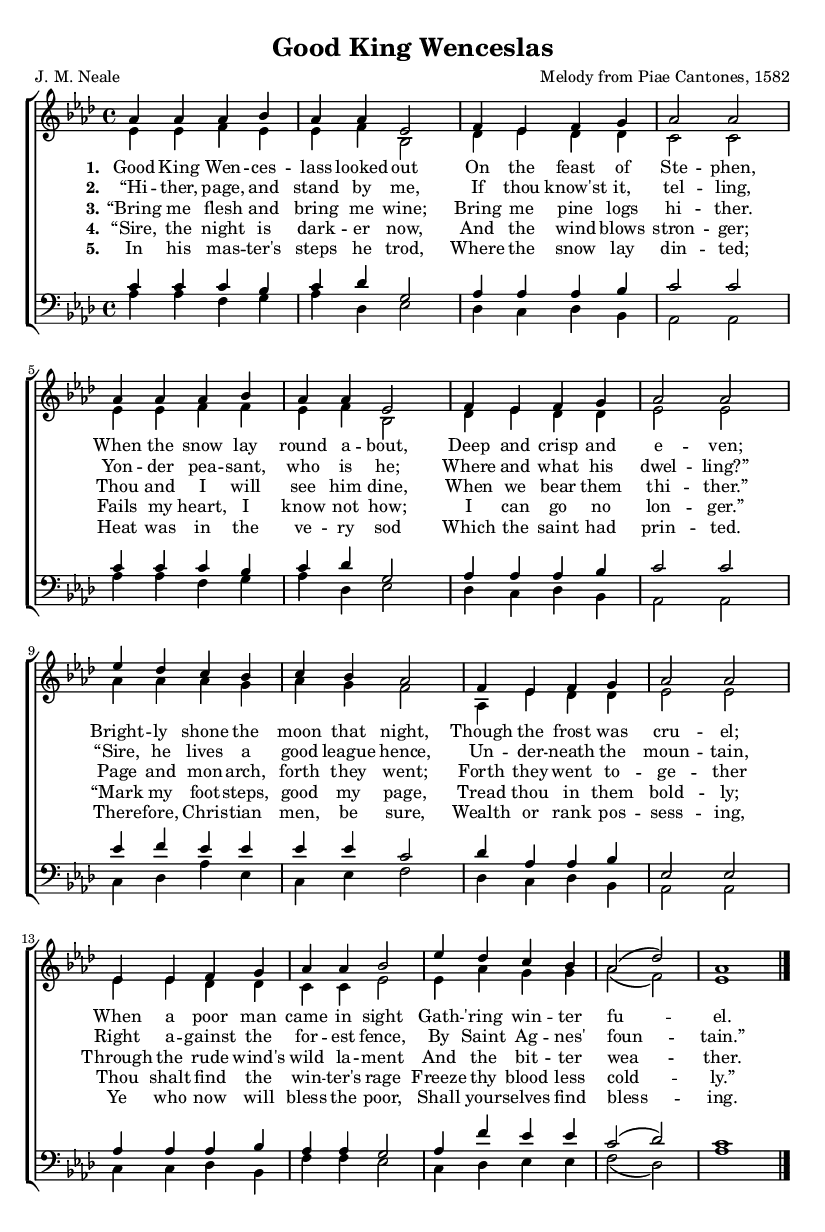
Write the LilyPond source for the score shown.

\header {
  filename = "GoodKingWenceslas.ly"
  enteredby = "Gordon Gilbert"
  composer = "Melody from Piae Cantones, 1582"
  poet = "J. M. Neale"
  date=""
  title = "Good King Wenceslas"
  metre = ""
  meter = \metre
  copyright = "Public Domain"
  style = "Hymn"
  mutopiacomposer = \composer
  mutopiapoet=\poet
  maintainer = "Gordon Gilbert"
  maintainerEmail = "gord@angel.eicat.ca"
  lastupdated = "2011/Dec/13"
}

\version "2.14.2"

\include "header.ly"

global= {
  \preamble
  \time 4/4
  \key aes \major
}

sop = \context Voice = "sop"    {
  \voiceOne
  \relative c'' {
    aes4 aes aes bes |
    aes aes ees2 |
    f4 ees f g |
    aes2 aes |
    
    aes4 aes aes bes |
    aes aes ees2 |
    f4 ees f g |
    aes2 aes |
    
    ees'4 des c bes |
    c bes aes2 |
    f4 ees f g |
    aes2 aes |
    
    ees4 ees f g |
    aes aes bes2 |
    ees4 des c bes |
    aes2( des) |
    aes1 \bar "|."
  }}

alto=\context Voice = "alto"   {
  \voiceTwo 
  \relative {
  ees4 ees f ees |
  ees f bes,2 |
  des4 ees des des |
  c2 c |
  
  ees4 ees f f |
  ees f bes,2 |
  des4 ees des des |
  ees2 ees |
  
  aes4 aes aes g |
  aes g f2 |
  aes,4 ees' des des |
  ees2 ees |
  
  ees4 ees des des |
  c c ees2 |
  ees4 aes g g |
  aes2( f) |
  ees1 \bar "|."
	
  }}	

tenor = \context Voice = "tenor"   {
  \voiceOne
  \relative {
  c4 c c bes |
  c des g,2 |
  aes4 aes aes bes |
  c2 c |

  c4 c c bes |
  c des g,2 |
  aes4 aes aes bes |
  c2 c |
  
  ees4 f ees ees |
  ees ees c2 |
  des4 aes aes bes |
  ees,2 ees |
  
  aes4 aes aes bes |
  aes aes g2 |
  aes4 f' ees ees |
  c2( des)
  c1 \bar "|."
  }}

bass = \context Voice = "bass"   {
  \voiceTwo
  \relative {
  aes4 aes f g |
  aes des, ees2 |
  des4 c des4 bes4 |
  aes2 aes |
  
  aes'4 aes f g |
  aes des, ees2 |
  des4 c des4 bes4 |
  aes2 aes |
  
  c4 des aes' ees |
  c ees f2 |
  des4 c des bes |
  aes2 aes |
  
  c4 c des bes |
  f' f ees2 |
  c4 des ees ees |
  f2( des) |
  aes'1 \bar "|."
  }}

accomp=\chordmode {
  
}



stanzaa = \lyricmode {
  Good King Wen -- ces -- lass looked out
  On the feast of Ste -- phen,
  When the snow lay round a -- bout,
  Deep and crisp and e -- ven;
  Bright -- ly shone the moon that night,
  Though the frost was cru -- el;
  When a poor man came in sight
  Gath -- 'ring win -- ter fu -- el.
}

stanzab = \lyricmode {
  “Hi -- ther, page, and stand by me,
  If thou know'st it, tel -- ling,
  Yon -- der pea -- sant, who is he;
  Where and what his dwel -- ling?”
  “Sire, he lives a good league hence,
  Un -- der -- neath the moun -- tain,
  Right a -- gainst the for -- est fence,
  By Saint Ag -- nes' foun -- tain.”
}

stanzac = \lyricmode {
  “Bring me flesh and bring me wine;
  Bring me pine logs hi -- ther.
  Thou and I will see him dine,
  When we bear them thi -- ther.”
  Page and mon -- arch, forth they went;
  Forth they went to -- ge -- ther
  Through the rude wind's wild la -- ment
  And the bit -- ter wea -- ther.
}

stanzad = \lyricmode {
  “Sire, the night is dark -- er now,
  And the wind blows stron -- ger;
  Fails my heart, I know not how;
  I can go no lon -- ger.”
  “Mark my foot -- steps, good my page,
  Tread thou in them bold -- ly;
  Thou shalt find the win -- ter's rage
  Freeze thy blood less cold -- ly.”
}
stanzae = \lyricmode {
  In his mas -- ter's steps he trod, 
  Where the snow lay din -- ted;
  Heat was in the ve -- ry sod
  Which the saint had prin -- ted.
  There -- fore, Chris -- tian men, be sure,
  Wealth or rank pos -- sess -- ing,
  Ye who now will bless the poor,
  Shall your -- selves find bless -- ing.
}

stanzaf = \lyricmode {
  
}

\score {
  \context ChoirStaff <<
    \context ChordNames \accomp
    \unset ChoirStaff.melismaBusyProperties 
    \context Staff ="upper"  { \clef "G" <<
      \global
      \sop
      \alto
    >>}
    
    \lyricsto "sop" \context Lyrics = "stanza-1" {
      \set stanza = "1."
      \stanzaa }
    \lyricsto "sop" \context Lyrics = "stanza-2" {
      \set stanza = "2."
      \stanzab }
    \lyricsto "sop" \context Lyrics = "stanza-3" {
      \set stanza = "3."
      \stanzac }
    \lyricsto "sop" \context Lyrics = "stanza-4" {
      \set stanza = "4."
      \stanzad }
    \lyricsto "sop" \context Lyrics = "stanza-5" {
      \set stanza = "5."
      \stanzae }
                                %	\lyricsto "sop" \context Lyrics = "stanza-6" {
                                %		\set stanza = "6."
                                %			\stanzaf }
    \context Staff = "lower"  { \clef "F"<<
      \global
      \tenor
      \bass
    >>}
  >>
}

